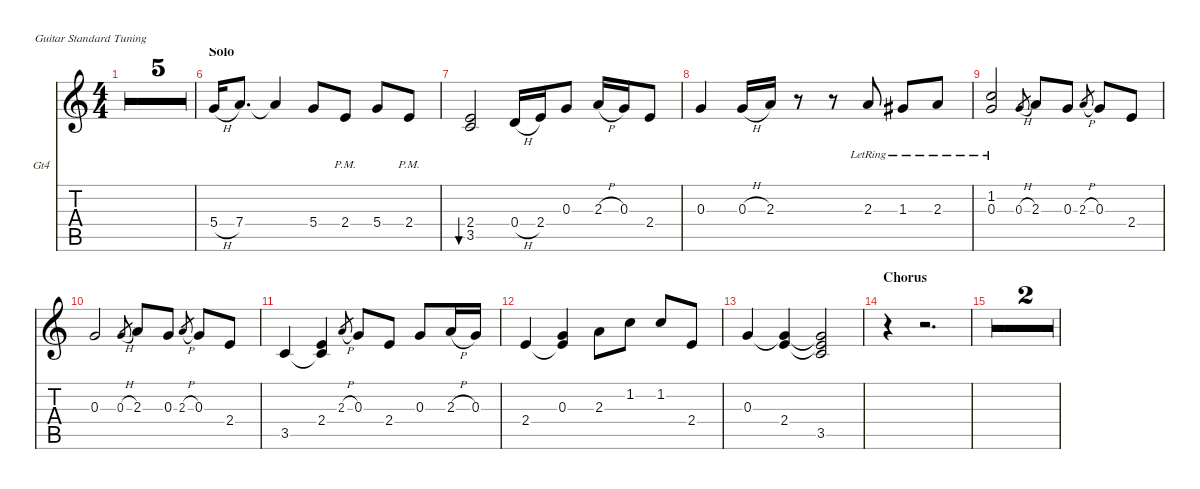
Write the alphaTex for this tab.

\defaultSystemsLayout 4
\hideDynamics
\bracketExtendMode nobrackets
\firstSystemTrackNameOrientation horizontal
\otherSystemsTrackNameOrientation horizontal
\track ("Guitar 4" "Gt4") {multiBarRest instrument electricguitarclean}
\staff {score tabs}
\tuning (E4 B3 G3 D3 A2 E2)
\ts (4 4)
\tempo 120
\clef g2
\ks c
r.4{dy mf} r.2{d} |
r.4 r.2{d} |
r.4 r.2{d} |
r.4 r.2{d} |
r.4 r.2{d} |
\section ("" "Solo")
5.4{h}.16 7.4.8{d} 7.4{t}.4 5.4.8 2.4{pm}.8 5.4.8 2.4{pm}.8 |
(2.4 3.5).2{bu 239} 0.4{h}.16 2.4.16 0.3.8 2.3{h}.16 0.3.16 2.4.8 |
0.3.4 0.3{h}.16 2.3.16 r.8 r.8 2.3{lr}.8 1.3{lr}.8 2.3{lr}.8 |
(1.2 0.3{lr}).2 0.3{h}.8{gr} 2.3.8 0.3.8 2.3{h}.8{gr} 0.3.8 2.4.8 |
0.3.2 0.3{h}.8{gr} 2.3.8 0.3.8 2.3{h}.8{gr} 0.3.8 2.4.8 |
3.5.4 (3.5{t} 2.4).4 2.3{h}.8{gr} 0.3.8 2.4.8 0.3.8 2.3{h}.16 0.3.16 |
2.4.4 (2.4{t} 0.3).4 2.3.8 1.2.8 1.2.8 2.4.8 |
0.3.4 (0.3{t} 2.4).4 (0.3{t} 2.4{t} 3.5).2 |
\section ("" "Chorus")
r.4 r.2{d} |
r.4 r.2{d} |
r.4 r.2{d}
